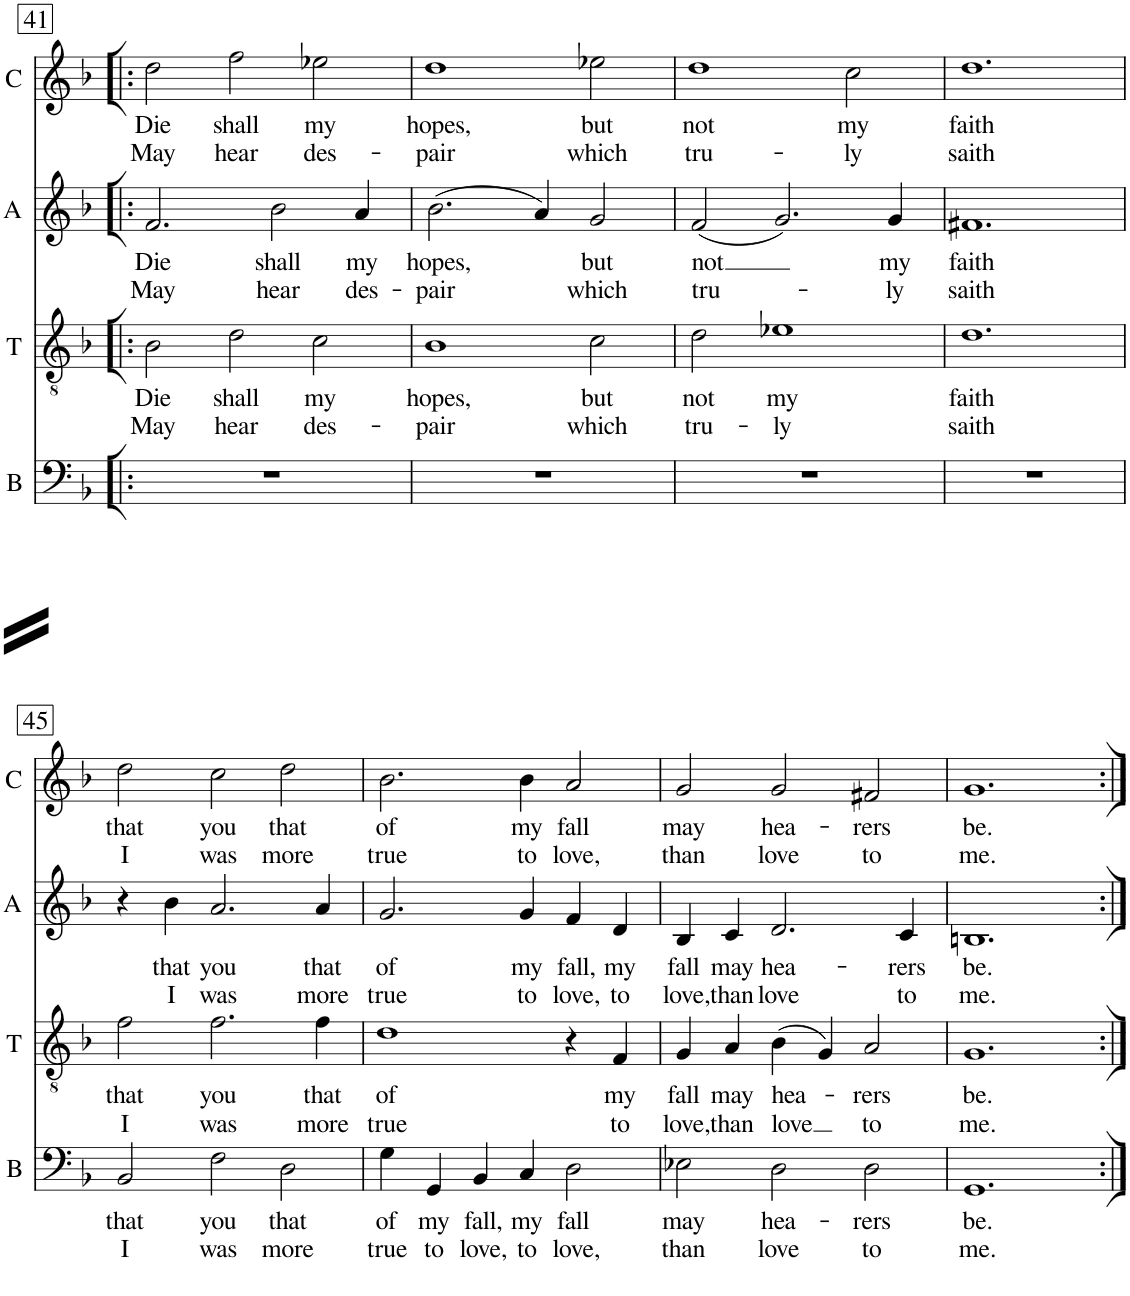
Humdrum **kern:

**kern	**text	**text	**kern	**text	**text	**kern	**text	**text	**kern	**text	**text
*part4	*part4	*part4	*part3	*part3	*part3	*part2	*part2	*part2	*part1	*part1	*part1
*staff4	*staff4	*staff4	*staff3	*staff3	*staff3	*staff2	*staff2	*staff2	*staff1	*staff1	*staff1
*I"B	*	*	*I"T	*	*	*I"A	*	*	*I"C	*	*
*I'B	*	*	*I'T	*	*	*I'A	*	*	*I'C	*	*
!!LO:PB:g=z
*clefF4	*	*	*clefGv2	*	*	*clefG2	*	*	*clefG2	*	*
*	*	*	*	*	*	*Trd1c2	*	*	*	*	*
*k[b-]	*	*	*k[b-]	*	*	*k[b-]	*	*	*k[b-]	*	*
*M3/2	*	*	*M3/2	*	*	*M3/2	*	*	*M3/2	*	*
=41!|:	=41!|:	=41!|:	=41!|:	=41!|:	=41!|:	=41!|:	=41!|:	=41!|:	=41!|:	=41!|:	=41!|:
!	!	!	!	!LO:LY:b	!LO:LY:b	!	!LO:LY:b	!LO:LY:b	!	!LO:LY:b	!LO:LY:b
1.r	.	.	2B-\	Die	May	2.f/	Die	May	2dd\	Die	May
!	!	!	!	!LO:LY:b	!LO:LY:b	!	!	!	!	!LO:LY:b	!LO:LY:b
.	.	.	2d\	shall	hear	.	.	.	2ff\	shall	hear
!	!	!	!	!	!	!	!LO:LY:b	!LO:LY:b	!	!	!
.	.	.	.	.	.	2b-\	shall	hear	.	.	.
!	!	!	!	!LO:LY:b	!LO:LY:b	!	!	!	!	!LO:LY:b	!LO:LY:b
.	.	.	2c\	my	des-	.	.	.	2ee-X\	my	des-
!	!	!	!	!	!	!	!LO:LY:b	!LO:LY:b	!	!	!
.	.	.	.	.	.	4a/	my	des-	.	.	.
=42	=42	=42	=42	=42	=42	=42	=42	=42	=42	=42	=42
!	!	!	!	!LO:LY:b	!LO:LY:b	!	!LO:LY:b	!LO:LY:b	!	!LO:LY:b	!LO:LY:b
1.r	.	.	1B-	hopes,	-pair	(2.b-\	hopes,	-pair	1dd	hopes,	-pair
.	.	.	.	.	.	4a/)	.	.	.	.	.
!	!	!	!	!LO:LY:b	!LO:LY:b	!	!LO:LY:b	!LO:LY:b	!	!LO:LY:b	!LO:LY:b
.	.	.	2c\	but	which	2g/	but	which	2ee-X\	but	which
=43	=43	=43	=43	=43	=43	=43	=43	=43	=43	=43	=43
!	!	!	!	!LO:LY:b	!LO:LY:b	!	!LO:LY:b	!LO:LY:b	!	!LO:LY:b	!LO:LY:b
1.r	.	.	2d\	not	tru-	(2f/	not	tru-	1dd	not	tru-
!	!	!	!	!LO:LY:b	!LO:LY:b	!	!	!	!	!	!
.	.	.	1e-X	my	-ly	2.g/)	.	.	.	.	.
!	!	!	!	!	!	!	!	!	!	!LO:LY:b	!LO:LY:b
.	.	.	.	.	.	.	.	.	2cc\	my	-ly
!	!	!	!	!	!	!	!LO:LY:b	!LO:LY:b	!	!	!
.	.	.	.	.	.	4g/	my	-ly	.	.	.
=44	=44	=44	=44	=44	=44	=44	=44	=44	=44	=44	=44
!	!	!	!	!LO:LY:b	!LO:LY:b	!	!LO:LY:b	!LO:LY:b	!	!LO:LY:b	!LO:LY:b
1.r	.	.	1.d	faith	saith	1.f#X	faith	saith	1.dd	faith	saith
!!LO:LB:g=z
=45	=45	=45	=45	=45	=45	=45	=45	=45	=45	=45	=45
!	!LO:LY:b	!LO:LY:b	!	!LO:LY:b	!LO:LY:b	!	!	!	!	!LO:LY:b	!LO:LY:b
2BB-/	that	I	2f\	that	I	4r	.	.	2dd\	that	I
!	!	!	!	!	!	!	!LO:LY:b	!LO:LY:b	!	!	!
.	.	.	.	.	.	4b-\	that	I	.	.	.
!	!LO:LY:b	!LO:LY:b	!	!LO:LY:b	!LO:LY:b	!	!LO:LY:b	!LO:LY:b	!	!LO:LY:b	!LO:LY:b
2F\	you	was	2.f\	you	was	2.a/	you	was	2cc\	you	was
!	!LO:LY:b	!LO:LY:b	!	!	!	!	!	!	!	!LO:LY:b	!LO:LY:b
2D\	that	more	.	.	.	.	.	.	2dd\	that	more
!	!	!	!	!LO:LY:b	!LO:LY:b	!	!LO:LY:b	!LO:LY:b	!	!	!
.	.	.	4f\	that	more	4a/	that	more	.	.	.
=46	=46	=46	=46	=46	=46	=46	=46	=46	=46	=46	=46
!	!LO:LY:b	!LO:LY:b	!	!LO:LY:b	!LO:LY:b	!	!LO:LY:b	!LO:LY:b	!	!LO:LY:b	!LO:LY:b
4G\	of	true	1d	of	true	2.g/	of	true	2.b-\	of	true
!	!LO:LY:b	!LO:LY:b	!	!	!	!	!	!	!	!	!
4GG/	my	to	.	.	.	.	.	.	.	.	.
!	!LO:LY:b	!LO:LY:b	!	!	!	!	!	!	!	!	!
4BB-/	fall,	love,	.	.	.	.	.	.	.	.	.
!	!LO:LY:b	!LO:LY:b	!	!	!	!	!LO:LY:b	!LO:LY:b	!	!LO:LY:b	!LO:LY:b
4C/	my	to	.	.	.	4g/	my	to	4b-\	my	to
!	!LO:LY:b	!LO:LY:b	!	!	!	!	!LO:LY:b	!LO:LY:b	!	!LO:LY:b	!LO:LY:b
2D\	fall	love,	4r	.	.	4f/	fall,	love,	2a/	fall	love,
!	!	!	!	!LO:LY:b	!LO:LY:b	!	!LO:LY:b	!LO:LY:b	!	!	!
.	.	.	4F/	my	to	4d/	my	to	.	.	.
=47	=47	=47	=47	=47	=47	=47	=47	=47	=47	=47	=47
!	!LO:LY:b	!LO:LY:b	!	!LO:LY:b	!LO:LY:b	!	!LO:LY:b	!LO:LY:b	!	!LO:LY:b	!LO:LY:b
2E-X\	may	than	4G/	fall	love,	4B-/	fall	love,	2g/	may	than
!	!	!	!	!LO:LY:b	!LO:LY:b	!	!LO:LY:b	!LO:LY:b	!	!	!
.	.	.	4A/	may	than	4c/	may	than	.	.	.
!	!LO:LY:b	!LO:LY:b	!	!LO:LY:b	!LO:LY:b	!	!LO:LY:b	!LO:LY:b	!	!LO:LY:b	!LO:LY:b
2D\	hea-	love	(4B-\	hea-	love	2.d/	hea-	love	2g/	hea-	love
.	.	.	4G/)	.	.	.	.	.	.	.	.
!	!LO:LY:b	!LO:LY:b	!	!LO:LY:b	!LO:LY:b	!	!	!	!	!LO:LY:b	!LO:LY:b
2D\	-rers	to	2A/	-rers	to	.	.	.	2f#X/	-rers	to
!	!	!	!	!	!	!	!LO:LY:b	!LO:LY:b	!	!	!
.	.	.	.	.	.	4c/	-rers	to	.	.	.
=48	=48	=48	=48	=48	=48	=48	=48	=48	=48	=48	=48
!	!LO:LY:b	!LO:LY:b	!	!LO:LY:b	!LO:LY:b	!	!LO:LY:b	!LO:LY:b	!	!LO:LY:b	!LO:LY:b
1.GG	be.	me.	1.G	be.	me.	1.Bn	be.	me.	1.g	be.	me.
=:|!	=:|!	=:|!	=:|!	=:|!	=:|!	=:|!	=:|!	=:|!	=:|!	=:|!	=:|!
*-	*-	*-	*-	*-	*-	*-	*-	*-	*-	*-	*-
